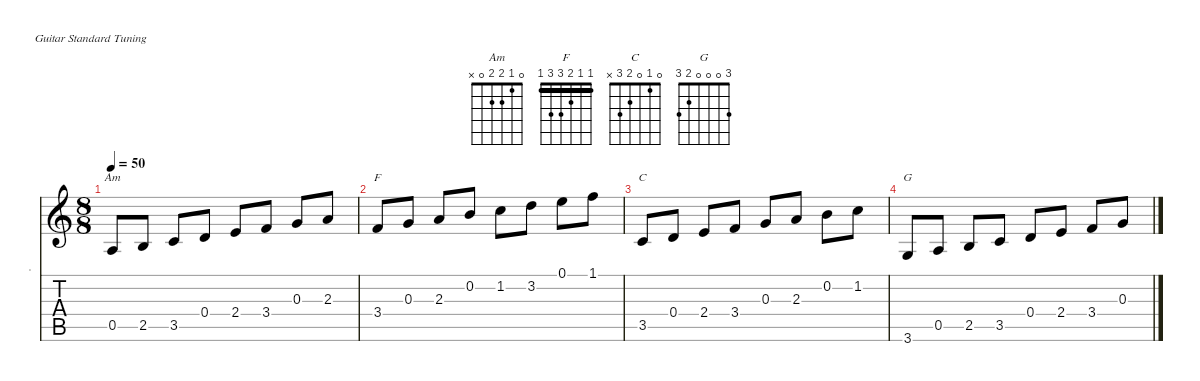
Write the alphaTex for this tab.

\defaultSystemsLayout 4
\hideDynamics
\bracketExtendMode nobrackets
\track ("Scales" ".") {defaultSystemsLayout 4 instrument acousticguitarsteel}
\staff {score tabs}
\tuning (E4 B3 G3 D3 A2 E2)
\chord ("Am" 0 1 2 2 0 x) {showfingering false}
\chord ("F" 1 1 2 3 3 1) {showfingering false barre (1 1)}
\chord ("C" 0 1 0 2 3 x) {showfingering false}
\chord ("G" 3 0 0 0 2 3) {showfingering false}
\ts (8 8)
\beaming (8 2 2 2 2)
\tempo 50
\clef g2
\ks c
0.5.8{ch "Am" dy mf instrument acousticguitarsteel beam Up} 2.5.8{beam Up} 3.5.8{beam Up} 0.4.8{beam Up} 2.4.8{beam Up} 3.4.8{beam Up} 0.3.8{beam Up} 2.3.8{beam Up} |
3.4.8{ch "F" beam Up} 0.3.8{beam Up} 2.3.8{beam Up} 0.2.8{beam Up} 1.2.8{beam Down} 3.2.8{beam Down} 0.1.8{beam Down} 1.1.8{beam Down} |
3.5.8{ch "C" beam Up} 0.4.8{beam Up} 2.4.8{beam Up} 3.4.8{beam Up} 0.3.8{beam Up} 2.3.8{beam Up} 0.2.8{beam Down} 1.2.8{beam Down} |
3.6.8{ch "G" beam Up} 0.5.8{beam Up} 2.5.8{beam Up} 3.5.8{beam Up} 0.4.8{beam Up} 2.4.8{beam Up} 3.4.8{beam Up} 0.3.8{beam Up}
